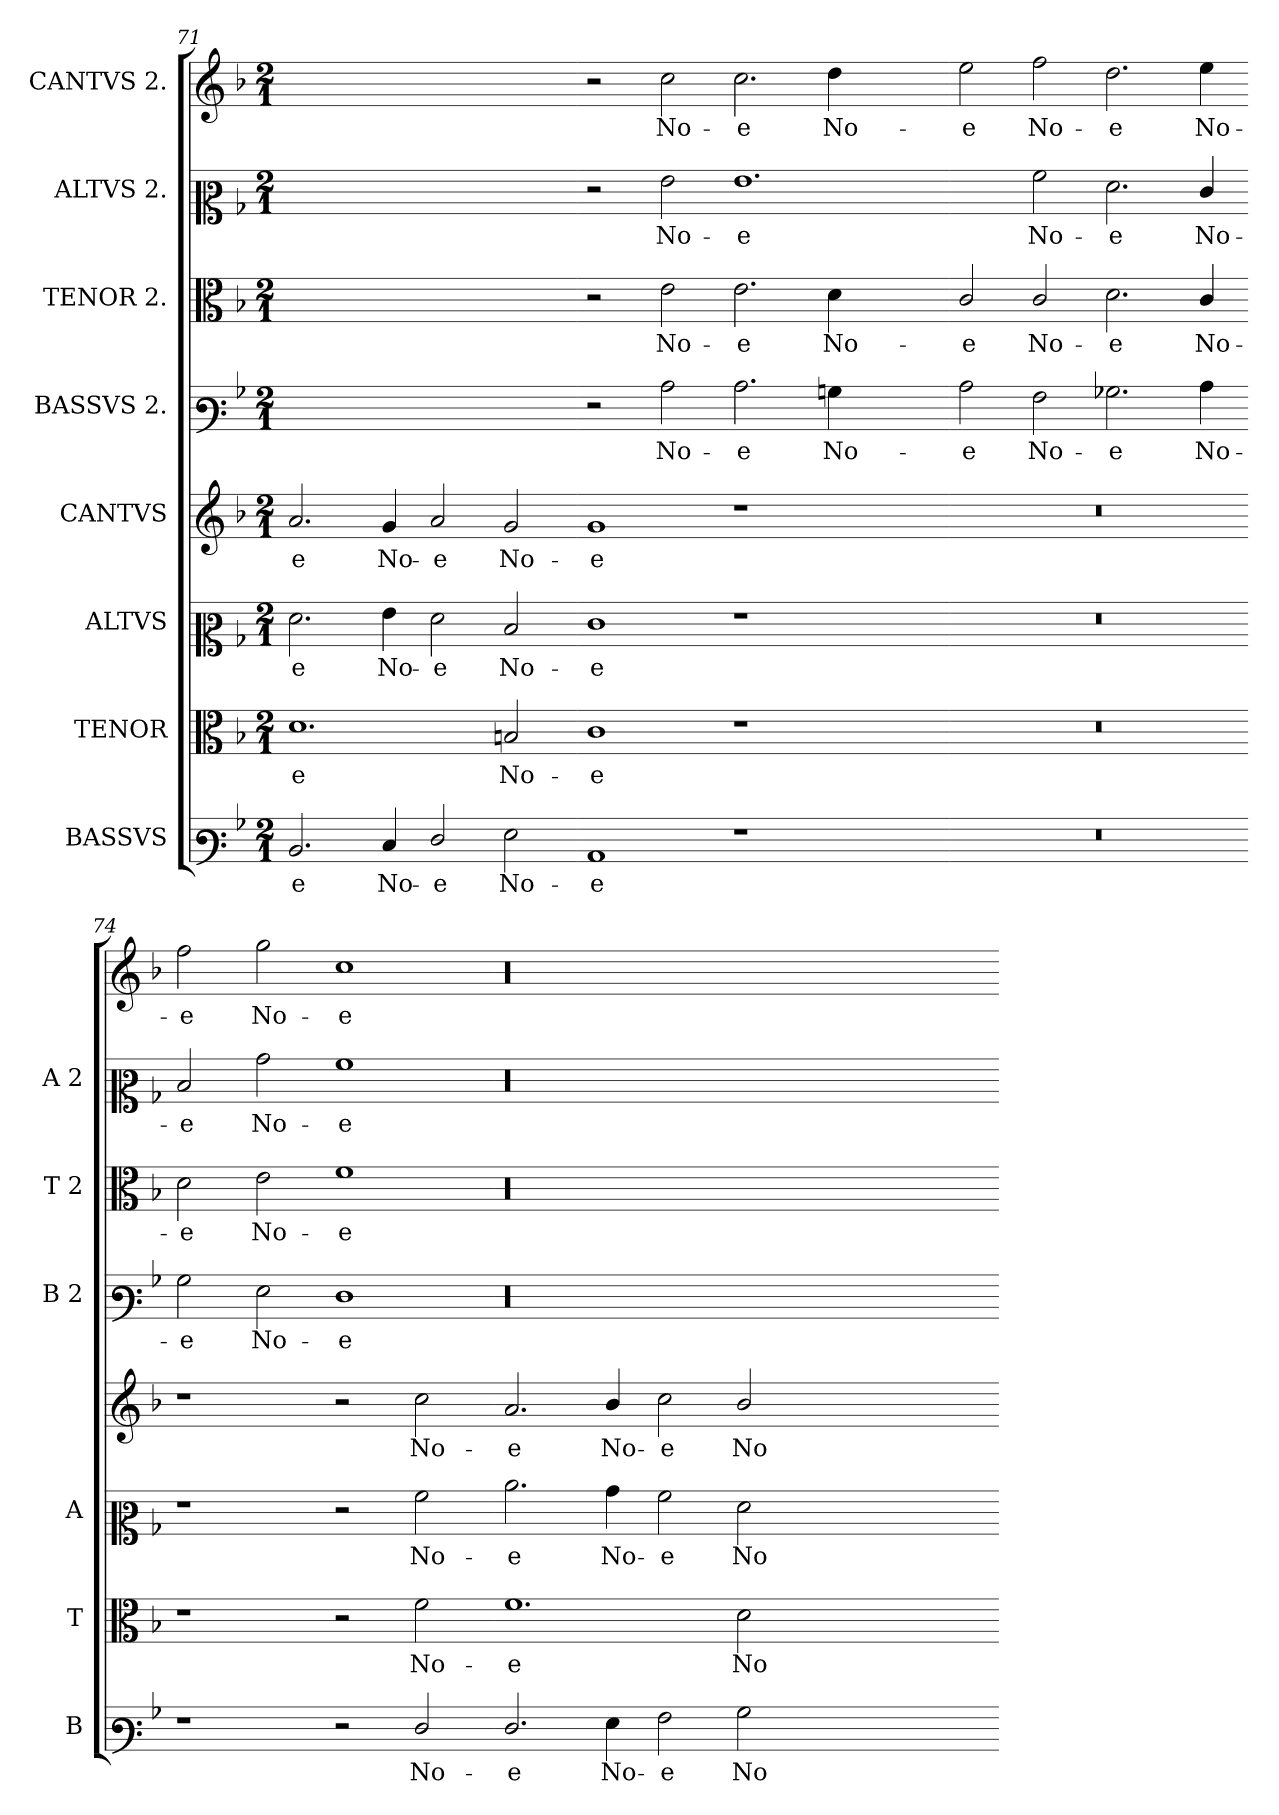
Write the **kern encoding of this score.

**kern	**text	**kern	**text	**kern	**text	**kern	**text	**kern	**text	**kern	**text	**kern	**text	**kern	**text
*part8	*part8	*part7	*part7	*part6	*part6	*part5	*part5	*part4	*part4	*part3	*part3	*part2	*part2	*part1	*part1
*staff8	*staff8	*staff7	*staff7	*staff6	*staff6	*staff5	*staff5	*staff4	*staff4	*staff3	*staff3	*staff2	*staff2	*staff1	*staff1
*I"BASSVS	*	*I"TENOR	*	*I"ALTVS	*	*I"CANTVS	*	*I"BASSVS 2.	*	*I"TENOR 2.	*	*I"ALTVS 2.	*	*I"CANTVS 2.	*
*I'B	*	*I'T	*	*I'A	*	*	*	*I'B 2	*	*I'T 2	*	*I'A 2	*	*	*
*clefF3	*	*clefC3	*	*clefC2	*	*clefG2	*	*clefF3	*	*clefC3	*	*clefC2	*	*clefG2	*
*k[b-]	*	*k[b-]	*	*k[b-]	*	*k[b-]	*	*k[b-]	*	*k[b-]	*	*k[b-]	*	*k[b-]	*
*F:ion	*	*F:ion	*	*F:ion	*	*F:ion	*	*F:ion	*	*F:ion	*	*F:ion	*	*F:ion	*
*M2/1	*	*M2/1	*	*M2/1	*	*M2/1	*	*M2/1	*	*M2/1	*	*M2/1	*	*M2/1	*
=71	=71	=71	=71	=71	=71	=71	=71	=71	=71	=71	=71	=71	=71	=71	=71
!	!LO:LY:i	!	!LO:LY:i	!	!	!	!LO:LY:i	!	!	!	!	!	!	!	!
2.D/	-e	1.d	-e	2.f\	-e	2.a/	-e	0ryy	.	0ryy	.	0ryy	.	0ryy	.
!	!	!	!	!	!LO:LY:i	!	!	!	!	!	!	!	!	!	!
4E/	No-	.	.	4g\	No-	4g/	No-	.	.	.	.	.	.	.	.
!	!	!	!	!	!LO:LY:i	!	!	!	!	!	!	!	!	!	!
2F/	-e	.	.	2f\	-e	2a/	-e	.	.	.	.	.	.	.	.
!	!LO:LY:i	!	!LO:LY:i	!	!	!	!LO:LY:i	!	!	!	!	!	!	!	!
2G\	No-	2Bn/	No-	2d/	No-	2g/	No-	.	.	.	.	.	.	.	.
=72-	=72-	=72-	=72-	=72-	=72-	=72-	=72-	=72-	=72-	=72-	=72-	=72-	=72-	=72-	=72-
!	!LO:LY:i	!	!LO:LY:i	!	!	!	!LO:LY:i	!	!	!	!	!	!	!	!
1C	-e	1c	-e	1e	-e	1g	-e	2r	.	2r	.	2r	.	2r	.
.	.	.	.	.	.	.	.	2c\	No-	2e\	No-	2g\	No-	2cc\	No-
1r	.	1r	.	1r	.	1r	.	2.c\	-e	2.e\	-e	1.g	-e	2.cc\	-e
!	!	!	!	!	!	!	!	!	!LO:LY:i	!	!LO:LY:i	!	!	!	!LO:LY:i
.	.	.	.	.	.	.	.	4Bn\	No-	4d\	No-	.	.	4dd\	No-
2ryy	.	2ryy	.	2ryy	.	2ryy	.	2ryy	.	2ryy	.	.	.	2ryy	.
=73-	=73-	=73-	=73-	=73-	=73-	=73-	=73-	=73-	=73-	=73-	=73-	=73-	=73-	=73-	=73-
!	!	!	!	!	!	!	!	!	!LO:LY:i	!	!LO:LY:i	!	!	!	!LO:LY:i
0r	.	0r	.	0r	.	0r	.	2c\	-e	2c/	-e	2ryy	.	2ee\	-e
!	!	!	!	!	!	!	!	!	!LO:LY:i	!	!LO:LY:i	!	!LO:LY:i	!	!LO:LY:i
.	.	.	.	.	.	.	.	2A\	No-	2c/	No-	2a\	No-	2ff\	No-
!	!	!	!	!	!	!	!	!	!LO:LY:i	!	!LO:LY:i	!	!LO:LY:i	!	!LO:LY:i
.	.	.	.	.	.	.	.	2.B-X\	-e	2.d\	-e	2.f\	-e	2.dd\	-e
!	!	!	!	!	!	!	!	!	!LO:LY:i	!	!	!	!LO:LY:i	!	!
.	.	.	.	.	.	.	.	4c\	No-	4c/	No-	4e/	No-	4ee\	No-
=74-	=74-	=74-	=74-	=74-	=74-	=74-	=74-	=74-	=74-	=74-	=74-	=74-	=74-	=74-	=74-
!	!	!	!	!	!	!	!	!	!LO:LY:i	!	!	!	!LO:LY:i	!	!
1r	.	1r	.	1r	.	1r	.	2B-\	-e	2d\	-e	2d/	-e	2ff\	-e
!	!	!	!	!	!	!	!	!	!	!	!LO:LY:i	!	!	!	!LO:LY:i
.	.	.	.	.	.	.	.	2G\	No-	2e\	No-	2b-\	No-	2gg\	No-
!	!	!	!	!	!	!	!	!	!	!	!LO:LY:i	!	!	!	!LO:LY:i
2r	.	2r	.	2r	.	2r	.	1F	-e	1f	-e	1a	-e	1cc	-e
2F/	No-	2f\	No-	2a\	No-	2cc\	No-	.	.	.	.	.	.	.	.
=75-	=75-	=75-	=75-	=75-	=75-	=75-	=75-	=75-	=75-	=75-	=75-	=75-	=75-	=75-	=75-
2.F/	-e	1.f	-e	2.cc\	-e	2.a/	-e	00r	.	00r	.	00r	.	00r	.
!	!LO:LY:i	!	!	!	!LO:LY:i	!	!	!	!	!	!	!	!	!	!
4G\	No-	.	.	4b-\	No-	4b-/	No-	.	.	.	.	.	.	.	.
!	!LO:LY:i	!	!	!	!LO:LY:i	!	!	!	!	!	!	!	!	!	!
2A\	-e	.	.	2a\	-e	2cc\	-e	.	.	.	.	.	.	.	.
!	!LO:LY:i	!	!LO:LY:i	!	!LO:LY:i	!	!LO:LY:i	!	!	!	!	!	!	!	!
2B-\	No-	2d\	No-	2f\	No-	2b-/	No-	.	.	.	.	.	.	.	.
0ryy	.	0ryy	.	0ryy	.	0ryy	.	.	.	.	.	.	.	.	.
=-	=-	=-	=-	=-	=-	=-	=-	=-	=-	=-	=-	=-	=-	=-	=-
*-	*-	*-	*-	*-	*-	*-	*-	*-	*-	*-	*-	*-	*-	*-	*-
